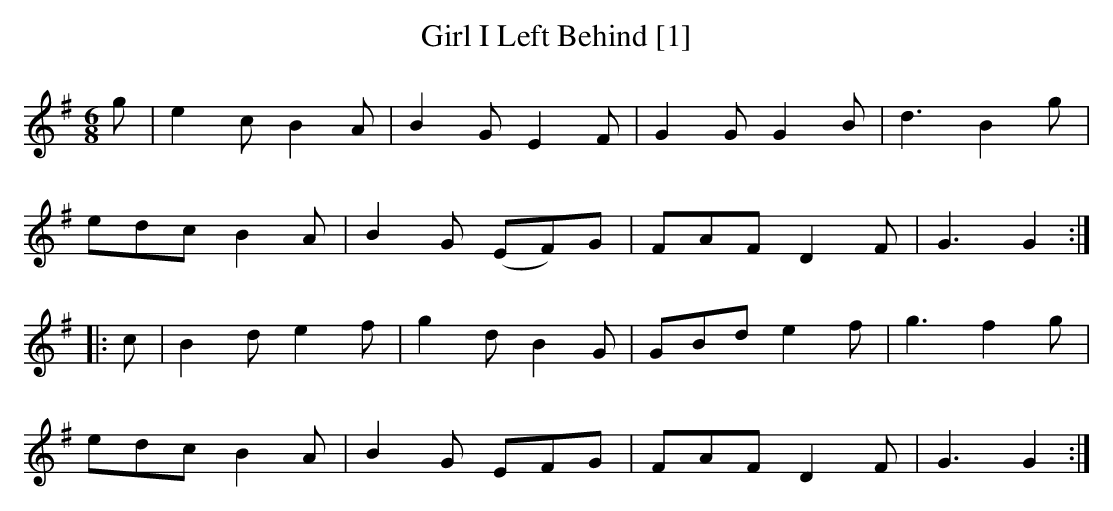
X:1
T:Girl I Left Behind [1]
M:6/8
L:1/8
K:G
g|e2c B2A|B2G E2F|G2G G2B|d3 B2g|
edc B2A|B2G (EF)G|FAF D2F|G3 G2:|
|:c|B2d e2f|g2d B2G|GBd e2f|g3 f2g|
edc B2A|B2G EFG|FAF D2F|G3G2:|]
